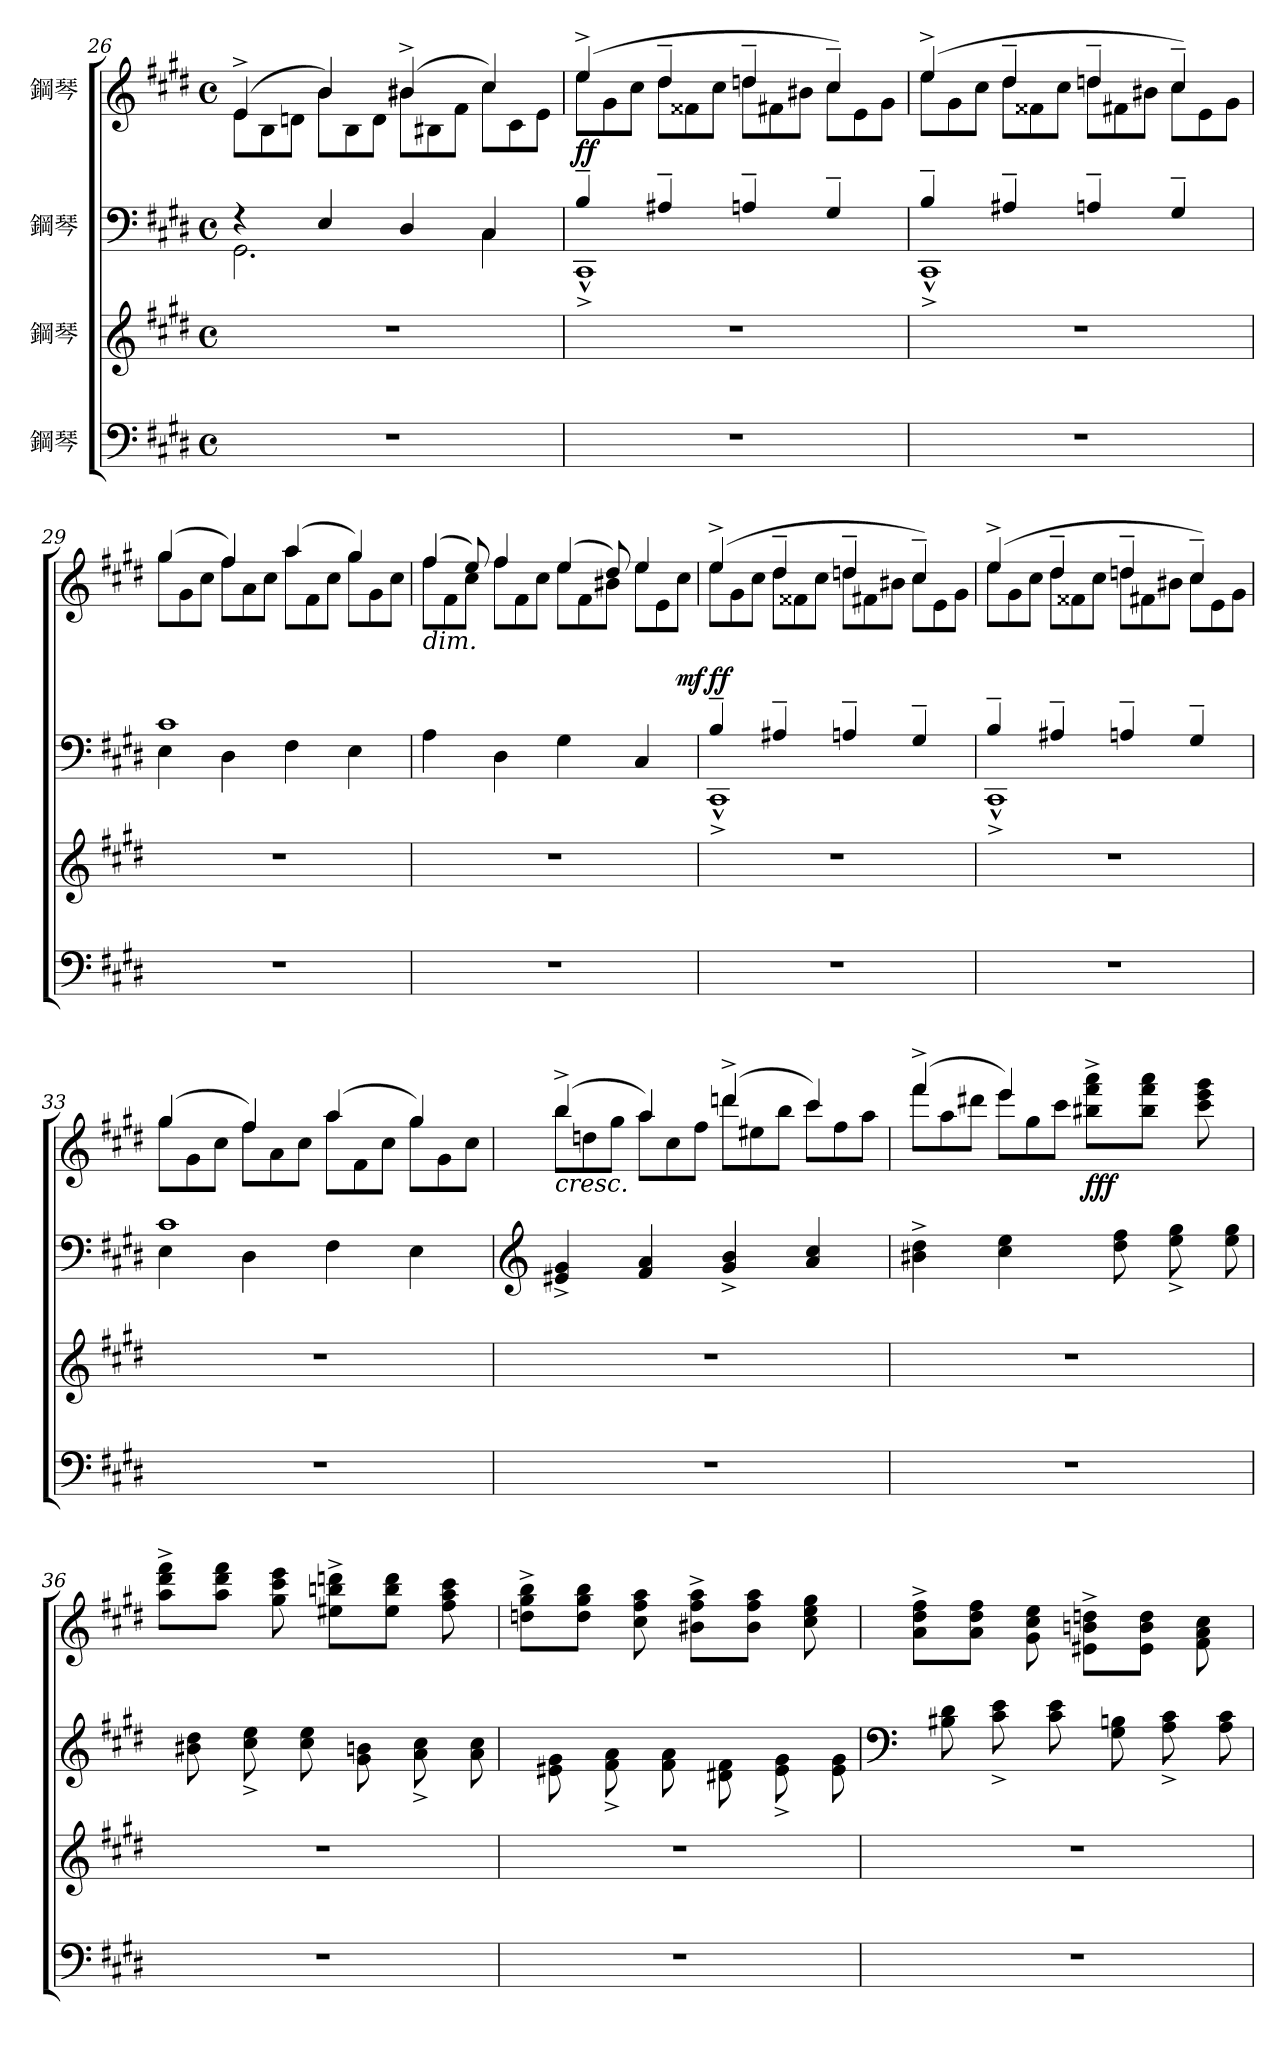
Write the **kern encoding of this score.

**kern	**kern	**kern	**kern	**dynam
*part4	*part3	*part2	*part1	*part1
*staff4	*staff3	*staff2	*staff1	*staff1
*I"鋼琴	*I"鋼琴	*I"鋼琴	*I"鋼琴	*
!!LO:LB:g=z
*clefF4	*clefG2	*clefF4	*clefG2	*
*k[f#c#g#d#]	*k[f#c#g#d#]	*k[f#c#g#d#]	*k[f#c#g#d#]	*
*M4/4	*M4/4	*M4/4	*M4/4	*
*met(c)	*met(c)	*met(c)	*met(c)	*
=26	=26	=26	=26	=26
*	*	*^	*^	*
*	*	*	*	*	*Xtuplet	*
1r	1r	4r	2.GG#\	(>4e^/	12e\L	.
.	.	.	.	.	12B\	.
.	.	.	.	.	12dn\J	.
.	.	4E/	.	4b/)	12b\L	.
.	.	.	.	.	12B\	.
.	.	.	.	.	12d\J	.
.	.	4D#/	.	(>4b#X^/	12b#\L	.
.	.	.	.	.	12B#X\	.
.	.	.	.	.	12f#\J	.
.	.	4C#/	4C#\	4cc#/)	12cc#\L	.
.	.	.	.	.	12c#\	.
.	.	.	.	.	12e\J	.
=27	=27	=27	=27	=27	=27	=27
!	!	!	!	!	!	!LO:DY:b
1r	1r	4B:~/	1CC#^^^	(>4ee^/	12ee\L	ff
.	.	.	.	.	12g#\	.
.	.	.	.	.	12cc#\J	.
.	.	4A#X~/	.	4dd#~/	12dd#\L	.
.	.	.	.	.	12f##X\	.
.	.	.	.	.	12cc#\J	.
.	.	4An~/	.	4ddn~/	12dd\L	.
.	.	.	.	.	12f#X\	.
.	.	.	.	.	12b#X\J	.
.	.	4G#~/	.	4cc#~/)	12cc#\L	.
.	.	.	.	.	12e\	.
.	.	.	.	.	12g#\J	.
=28	=28	=28	=28	=28	=28	=28
1r	1r	4B:~/	1CC#^^^	(>4ee^/	12ee\L	.
.	.	.	.	.	12g#\	.
.	.	.	.	.	12cc#\J	.
.	.	4A#X~/	.	4dd#~/	12dd#\L	.
.	.	.	.	.	12f##X\	.
.	.	.	.	.	12cc#\J	.
.	.	4An~/	.	4ddn~/	12dd\L	.
.	.	.	.	.	12f#X\	.
.	.	.	.	.	12b#X\J	.
.	.	4G#~/	.	4cc#~/)	12cc#\L	.
.	.	.	.	.	12e\	.
.	.	.	.	.	12g#\J	.
!!LO:LB:g=z	!!
=29	=29	=29	=29	=29	=29	=29
1r	1r	4E\	1c#	(>4gg#/	12gg#\L	.
.	.	.	.	.	12g#\	.
.	.	.	.	.	12cc#\J	.
.	.	4D#\	.	4ff#/)	12ff#\L	.
.	.	.	.	.	12a\	.
.	.	.	.	.	12cc#\J	.
.	.	4F#\	.	(>4aa/	12aa\L	.
.	.	.	.	.	12f#\	.
.	.	.	.	.	12cc#\J	.
.	.	4E\	.	4gg#/)	12gg#\L	.
.	.	.	.	.	12g#\	.
.	.	.	.	.	12cc#\J	.
*	*	*v	*v	*	*	*
=30	=30	=30	=30	=30	=30
!	!	!	!LO:TX:b:i:t=dim.	!	!
1r	1r	4A\	(>6ff#/	12ff#\L	.
.	.	.	.	12f#\	.
.	.	.	12ee/)	12cc#\J	.
.	.	4D#\	4ff#/	12ff#\L	.
.	.	.	.	12f#\	.
.	.	.	.	12cc#\J	.
.	.	4G#\	(>6ee/	12ee\L	.
.	.	.	.	12f#\	.
.	.	.	12dd#/)	12b#X\J	.
.	.	4C#/	4ee/	12ee\L	.
.	.	.	.	12e\	.
!	!	!	!	!	!LO:DY:b
.	.	.	.	12cc#\J	mf
=31	=31	=31	=31	=31	=31
*	*	*^	*	*	*
!	!	!	!	!	!	!LO:DY:b
1r	1r	4B:~/	1CC#^^^	(>4ee^/	12ee\L	ff
.	.	.	.	.	12g#\	.
.	.	.	.	.	12cc#\J	.
.	.	4A#X~/	.	4dd#~/	12dd#\L	.
.	.	.	.	.	12f##X\	.
.	.	.	.	.	12cc#\J	.
.	.	4An~/	.	4ddn~/	12dd\L	.
.	.	.	.	.	12f#X\	.
.	.	.	.	.	12b#X\J	.
.	.	4G#~/	.	4cc#~/)	12cc#\L	.
.	.	.	.	.	12e\	.
.	.	.	.	.	12g#\J	.
!!LO:LB:g=z	!!
=32	=32	=32	=32	=32	=32	=32
1r	1r	4B:~/	1CC#^^^	(>4ee^/	12ee\L	.
.	.	.	.	.	12g#\	.
.	.	.	.	.	12cc#\J	.
.	.	4A#X~/	.	4dd#~/	12dd#\L	.
.	.	.	.	.	12f##X\	.
.	.	.	.	.	12cc#\J	.
.	.	4An~/	.	4ddn~/	12dd\L	.
.	.	.	.	.	12f#X\	.
.	.	.	.	.	12b#X\J	.
.	.	4G#~/	.	4cc#~/)	12cc#\L	.
.	.	.	.	.	12e\	.
.	.	.	.	.	12g#\J	.
=33	=33	=33	=33	=33	=33	=33
*	*	*	*	*MM178	*	*
1r	1r	4E\	1c#	(>4gg#/	12gg#\L	.
.	.	.	.	.	12g#\	.
.	.	.	.	.	12cc#\J	.
.	.	4D#\	.	4ff#/)	12ff#\L	.
.	.	.	.	.	12a\	.
.	.	.	.	.	12cc#\J	.
.	.	4F#\	.	(>4aa/	12aa\L	.
.	.	.	.	.	12f#\	.
.	.	.	.	.	12cc#\J	.
.	.	4E\	.	4gg#/)	12gg#\L	.
.	.	.	.	.	12g#\	.
.	.	.	.	.	12cc#\J	.
*	*	*v	*v	*	*	*
=34	=34	=34	=34	=34	=34
*	*	*clefG2	*	*	*
*	*	*	*MM182	*	*
!	!	!	!LO:TX:b:i:t=cresc.	!	!
1r	1r	4e#X/^ 4g#/^	(>4bb^/	12bb\L	.
.	.	.	.	12ddn\	.
.	.	.	.	12gg#\J	.
.	.	4f#/ 4a/	4aa/)	12aa\L	.
.	.	.	.	12cc#\	.
.	.	.	.	12ff#\J	.
.	.	4g#/^ 4b/^	(>4dddn^/	12ddd\L	.
.	.	.	.	12ee#X\	.
.	.	.	.	12bb\J	.
.	.	4a/ 4cc#/	4ccc#/)	12ccc#\L	.
.	.	.	.	12ff#\	.
.	.	.	.	12aa\J	.
!!LO:LB:g=z	!!
=35	=35	=35	=35	=35	=35
*	*	*	*MM186	*	*
*	*	*^	*	*	*
1r	1r	12%7ryy	4b#X\^ 4dd#\^	(>4fff#^/	12fff#\L	.
.	.	.	.	.	12aa\	.
.	.	.	.	.	12ddd#X\J	.
.	.	.	4cc#\ 4ee\	4eee/)	12eee\L	.
.	.	.	.	.	12gg#\	.
.	.	.	.	.	12ccc#\J	.
*	*	*	*Xtuplet	*	*	*
!	!	!	!	!	!	!LO:DY:b
.	.	.	12ryy	12bb#X\^ 12fff#\^ 12aaa\^L	12ryy	fff
.	.	12dd#/yy 12ff#/yy	12dd# 12ff#	12ryy	12%5ryy	.
.	.	12ryy	12ryy	12bb#\ 12fff#\ 12aaa\J	.	.
.	.	12ee/yy^ 12gg#/yy^L	12ee^ 12gg#^	12ryy	.	.
.	.	12ryy	12ryy	12ccc#\ 12eee\ 12ggg#\	.	.
.	.	12ee/yy 12gg#/yyJ	12ee 12gg#	12ryy	.	.
*	*	*	*	*v	*v	*
=36	=36	=36	=36	=36	=36
1r	1r	12ryy	12ryy	12aa\^ 12ddd#\^ 12fff#\^L	.
.	.	12b#X/yy 12dd#/yy	12b#X 12dd#	12ryy	.
.	.	12ryy	12ryy	12aa\ 12ddd#\ 12fff#\J	.
.	.	12cc#/yy^ 12ee/yy^L	12cc#^ 12ee^	12ryy	.
.	.	12ryy	12ryy	12gg#\ 12ccc#\ 12eee\	.
.	.	12cc#/yy 12ee/yyJ	12cc# 12ee	12ryy	.
.	.	12ryy	12ryy	12ee#X\^ 12bbn\^ 12dddn\^L	.
.	.	12g#/yy 12bn/yy	12g# 12bn	12ryy	.
.	.	12ryy	12ryy	12ee#\ 12bb\ 12ddd\J	.
.	.	12a/yy^ 12cc#/yy^L	12a^ 12cc#^	12ryy	.
.	.	12ryy	12ryy	12ff#\ 12aa\ 12ccc#\	.
.	.	12a/yy 12cc#/yyJ	12a 12cc#	12ryy	.
=37	=37	=37	=37	=37	=37
1r	1r	12ryy	12ryy	12ddn\^ 12gg#\^ 12bb\^L	.
.	.	12e#X/yy 12g#/yy	12e#X 12g#	12ryy	.
.	.	12ryy	12ryy	12dd\ 12gg#\ 12bb\J	.
.	.	12f#/yy^ 12a/yy^L	12f#^ 12a^	12ryy	.
.	.	12ryy	12ryy	12cc#\ 12ff#\ 12aa\	.
.	.	12f#/yy 12a/yyJ	12f# 12a	12ryy	.
.	.	12ryy	12ryy	12b#X\^ 12ff#\^ 12aa\^L	.
.	.	12d#X/yy 12f#/yy	12d#X 12f#	12ryy	.
.	.	12ryy	12ryy	12b#\ 12ff#\ 12aa\J	.
.	.	12e#/yy^ 12g#/yy^L	12e#^ 12g#^	12ryy	.
.	.	12ryy	12ryy	12cc#\ 12ee\ 12gg#\	.
.	.	12e#/yy 12g#/yyJ	12e# 12g#	12ryy	.
!!LO:LB:g=z
=38	=38	=38	=38	=38	=38
*	*	*clefF4	*	*	*
1r	1r	12ryy	12ryy	12a\^ 12dd#\^ 12ff#\^L	.
.	.	12B#X/yy 12d#/yy	12B#X 12d#	12ryy	.
.	.	12ryy	12ryy	12a\ 12dd#\ 12ff#\J	.
.	.	12c#/yy^ 12e/yy^L	12c#^ 12e^	12ryy	.
.	.	12ryy	12ryy	12g#\ 12cc#\ 12ee\	.
.	.	12c#/yy 12e/yyJ	12c# 12e	12ryy	.
.	.	12ryy	12ryy	12e#X\^ 12bn\^ 12ddn\^L	.
.	.	12G#/yy 12Bn/yy	12G# 12Bn	12ryy	.
.	.	12ryy	12ryy	12e#\ 12b\ 12dd\J	.
.	.	12A/yy^ 12c#/yy^L	12A^ 12c#^	12ryy	.
.	.	12ryy	12ryy	12f#\ 12a\ 12cc#\	.
.	.	12A/yy 12c#/yyJ	12A 12c#	12ryy	.
*	*	*v	*v	*	*
=	=	=	=	=
*-	*-	*-	*-	*-
